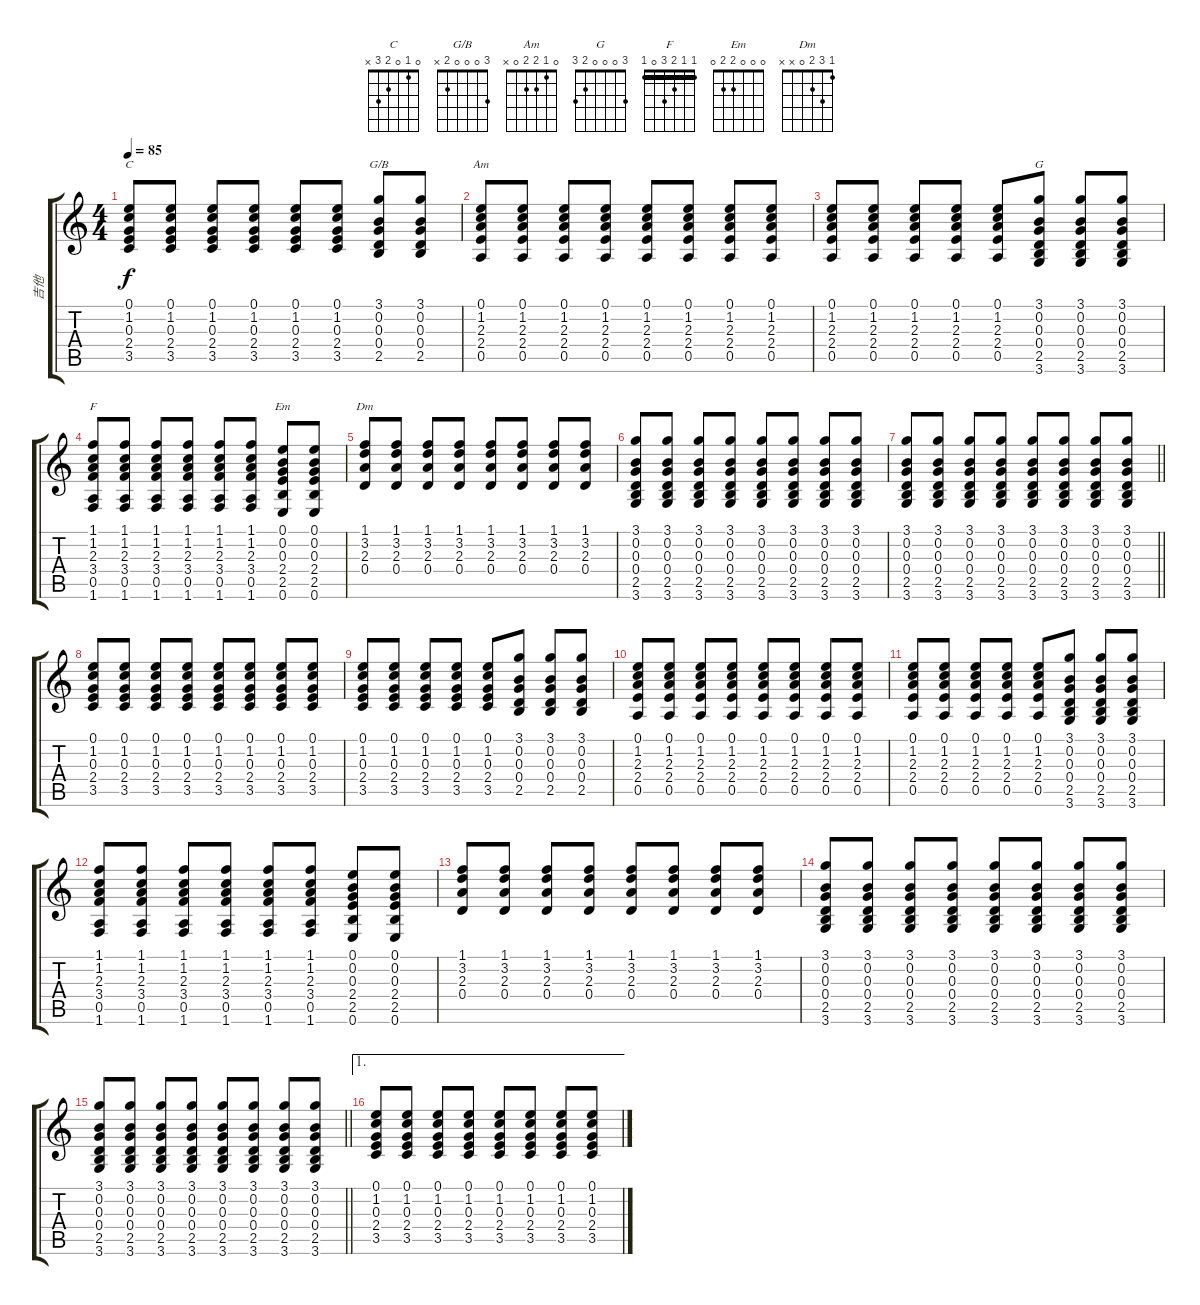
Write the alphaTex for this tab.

\track ("吉他" "吉他") {instrument acousticguitarsteel}
\staff {score tabs}
\tuning (E4 B3 G3 D3 A2 E2) {hide}
\chord ("C" 0 1 0 2 3 x)
\chord ("G/B" 3 0 0 0 2 x)
\chord ("Am" 0 1 2 2 0 x)
\chord ("G" 3 0 0 0 2 3)
\chord ("F" 1 1 2 3 0 1) {barre 1}
\chord ("Em" 0 0 0 2 2 0)
\chord ("Dm" 1 3 2 0 x x)
\ts (4 4)
\tempo 85
\clef g2
\ks c
(0.1 1.2 0.3 2.4 3.5).8{ch "C" dy f} (0.1 1.2 0.3 2.4 3.5).8 (0.1 1.2 0.3 2.4 3.5).8 (0.1 1.2 0.3 2.4 3.5).8 (0.1 1.2 0.3 2.4 3.5).8 (0.1 1.2 0.3 2.4 3.5).8 (3.1 0.2 0.3 0.4 2.5).8{ch "G/B"} (3.1 0.2 0.3 0.4 2.5).8 |
(0.1 1.2 2.3 2.4 0.5).8{ch "Am"} (0.1 1.2 2.3 2.4 0.5).8 (0.1 1.2 2.3 2.4 0.5).8 (0.1 1.2 2.3 2.4 0.5).8 (0.1 1.2 2.3 2.4 0.5).8 (0.1 1.2 2.3 2.4 0.5).8 (0.1 1.2 2.3 2.4 0.5).8 (0.1 1.2 2.3 2.4 0.5).8 |
(0.1 1.2 2.3 2.4 0.5).8 (0.1 1.2 2.3 2.4 0.5).8 (0.1 1.2 2.3 2.4 0.5).8 (0.1 1.2 2.3 2.4 0.5).8 (0.1 1.2 2.3 2.4 0.5).8 (3.1 0.2 0.3 0.4 2.5 3.6).8{ch "G"} (3.1 0.2 0.3 0.4 2.5 3.6).8 (3.1 0.2 0.3 0.4 2.5 3.6).8 |
(1.1 1.2 2.3 3.4 0.5 1.6).8{ch "F"} (1.1 1.2 2.3 3.4 0.5 1.6).8 (1.1 1.2 2.3 3.4 0.5 1.6).8 (1.1 1.2 2.3 3.4 0.5 1.6).8 (1.1 1.2 2.3 3.4 0.5 1.6).8 (1.1 1.2 2.3 3.4 0.5 1.6).8 (0.1 0.2 0.3 2.4 2.5 0.6).8{ch "Em"} (0.1 0.2 0.3 2.4 2.5 0.6).8 |
(1.1 3.2 2.3 0.4).8{ch "Dm"} (1.1 3.2 2.3 0.4).8 (1.1 3.2 2.3 0.4).8 (1.1 3.2 2.3 0.4).8 (1.1 3.2 2.3 0.4).8 (1.1 3.2 2.3 0.4).8 (1.1 3.2 2.3 0.4).8 (1.1 3.2 2.3 0.4).8 |
(3.1 0.2 0.3 0.4 2.5 3.6).8 (3.1 0.2 0.3 0.4 2.5 3.6).8 (3.1 0.2 0.3 0.4 2.5 3.6).8 (3.1 0.2 0.3 0.4 2.5 3.6).8 (3.1 0.2 0.3 0.4 2.5 3.6).8 (3.1 0.2 0.3 0.4 2.5 3.6).8 (3.1 0.2 0.3 0.4 2.5 3.6).8 (3.1 0.2 0.3 0.4 2.5 3.6).8 |
\barLineRight lightlight
(3.1 0.2 0.3 0.4 2.5 3.6).8 (3.1 0.2 0.3 0.4 2.5 3.6).8 (3.1 0.2 0.3 0.4 2.5 3.6).8 (3.1 0.2 0.3 0.4 2.5 3.6).8 (3.1 0.2 0.3 0.4 2.5 3.6).8 (3.1 0.2 0.3 0.4 2.5 3.6).8 (3.1 0.2 0.3 0.4 2.5 3.6).8 (3.1 0.2 0.3 0.4 2.5 3.6).8 |
(0.1 1.2 0.3 2.4 3.5).8 (0.1 1.2 0.3 2.4 3.5).8 (0.1 1.2 0.3 2.4 3.5).8 (0.1 1.2 0.3 2.4 3.5).8 (0.1 1.2 0.3 2.4 3.5).8 (0.1 1.2 0.3 2.4 3.5).8 (0.1 1.2 0.3 2.4 3.5).8 (0.1 1.2 0.3 2.4 3.5).8 |
(0.1 1.2 0.3 2.4 3.5).8 (0.1 1.2 0.3 2.4 3.5).8 (0.1 1.2 0.3 2.4 3.5).8 (0.1 1.2 0.3 2.4 3.5).8 (0.1 1.2 0.3 2.4 3.5).8 (3.1 0.2 0.3 0.4 2.5).8 (3.1 0.2 0.3 0.4 2.5).8 (3.1 0.2 0.3 0.4 2.5).8 |
(0.1 1.2 2.3 2.4 0.5).8 (0.1 1.2 2.3 2.4 0.5).8 (0.1 1.2 2.3 2.4 0.5).8 (0.1 1.2 2.3 2.4 0.5).8 (0.1 1.2 2.3 2.4 0.5).8 (0.1 1.2 2.3 2.4 0.5).8 (0.1 1.2 2.3 2.4 0.5).8 (0.1 1.2 2.3 2.4 0.5).8 |
(0.1 1.2 2.3 2.4 0.5).8 (0.1 1.2 2.3 2.4 0.5).8 (0.1 1.2 2.3 2.4 0.5).8 (0.1 1.2 2.3 2.4 0.5).8 (0.1 1.2 2.3 2.4 0.5).8 (3.1 0.2 0.3 0.4 2.5 3.6).8 (3.1 0.2 0.3 0.4 2.5 3.6).8 (3.1 0.2 0.3 0.4 2.5 3.6).8 |
(1.1 1.2 2.3 3.4 0.5 1.6).8 (1.1 1.2 2.3 3.4 0.5 1.6).8 (1.1 1.2 2.3 3.4 0.5 1.6).8 (1.1 1.2 2.3 3.4 0.5 1.6).8 (1.1 1.2 2.3 3.4 0.5 1.6).8 (1.1 1.2 2.3 3.4 0.5 1.6).8 (0.1 0.2 0.3 2.4 2.5 0.6).8 (0.1 0.2 0.3 2.4 2.5 0.6).8 |
(1.1 3.2 2.3 0.4).8 (1.1 3.2 2.3 0.4).8 (1.1 3.2 2.3 0.4).8 (1.1 3.2 2.3 0.4).8 (1.1 3.2 2.3 0.4).8 (1.1 3.2 2.3 0.4).8 (1.1 3.2 2.3 0.4).8 (1.1 3.2 2.3 0.4).8 |
(3.1 0.2 0.3 0.4 2.5 3.6).8 (3.1 0.2 0.3 0.4 2.5 3.6).8 (3.1 0.2 0.3 0.4 2.5 3.6).8 (3.1 0.2 0.3 0.4 2.5 3.6).8 (3.1 0.2 0.3 0.4 2.5 3.6).8 (3.1 0.2 0.3 0.4 2.5 3.6).8 (3.1 0.2 0.3 0.4 2.5 3.6).8 (3.1 0.2 0.3 0.4 2.5 3.6).8 |
\barLineRight lightlight
(3.1 0.2 0.3 0.4 2.5 3.6).8 (3.1 0.2 0.3 0.4 2.5 3.6).8 (3.1 0.2 0.3 0.4 2.5 3.6).8 (3.1 0.2 0.3 0.4 2.5 3.6).8 (3.1 0.2 0.3 0.4 2.5 3.6).8 (3.1 0.2 0.3 0.4 2.5 3.6).8 (3.1 0.2 0.3 0.4 2.5 3.6).8 (3.1 0.2 0.3 0.4 2.5 3.6).8 |
\ae 1
(0.1 1.2 0.3 2.4 3.5).8 (0.1 1.2 0.3 2.4 3.5).8 (0.1 1.2 0.3 2.4 3.5).8 (0.1 1.2 0.3 2.4 3.5).8 (0.1 1.2 0.3 2.4 3.5).8 (0.1 1.2 0.3 2.4 3.5).8 (0.1 1.2 0.3 2.4 3.5).8 (0.1 1.2 0.3 2.4 3.5).8
